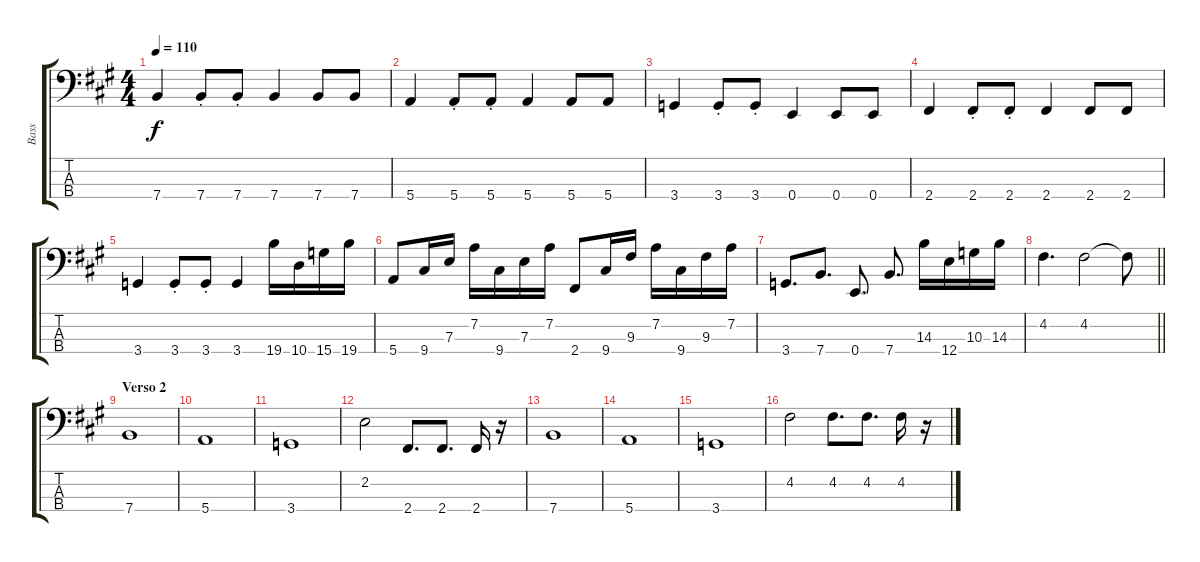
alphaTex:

\track ("Bass" "Bass") {instrument electricbassfinger}
\staff {score tabs}
\tuning (G2 D2 A1 E1) {hide}
\ts (4 4)
\tempo 110
\clef f4
\ks a
7.4.4{dy f} 7.4{st}.8 7.4{st}.8 7.4.4 7.4.8 7.4.8 |
5.4.4 5.4{st}.8 5.4{st}.8 5.4.4 5.4.8 5.4.8 |
3.4.4 3.4{st}.8 3.4{st}.8 0.4.4 0.4.8 0.4.8 |
2.4.4 2.4{st}.8 2.4{st}.8 2.4.4 2.4.8 2.4.8 |
3.4.4 3.4{st}.8 3.4{st}.8 3.4.4 19.4.16 10.4.16 15.4.16 19.4.16 |
5.4.8 9.4.16 7.3.16 7.2.16 9.4.16 7.3.16 7.2.16 2.4.8 9.4.16 9.3.16 7.2.16 9.4.16 9.3.16 7.2.16 |
3.4.8{d} 7.4.8{d} 0.4.8{d} 7.4.8{d} 14.3.16 12.4.16 10.3.16 14.3.16 |
\barLineRight lightlight
4.2.4{d} 4.2.2 4.2{t}.8 |
\section ("" "Verso 2")
7.4.1 |
5.4.1 |
3.4.1 |
2.2.2 2.4.8{d} 2.4.8{d} 2.4.16 r.16 |
7.4.1 |
5.4.1 |
3.4.1 |
4.2.2 4.2.8{d} 4.2.8{d} 4.2.16 r.16
